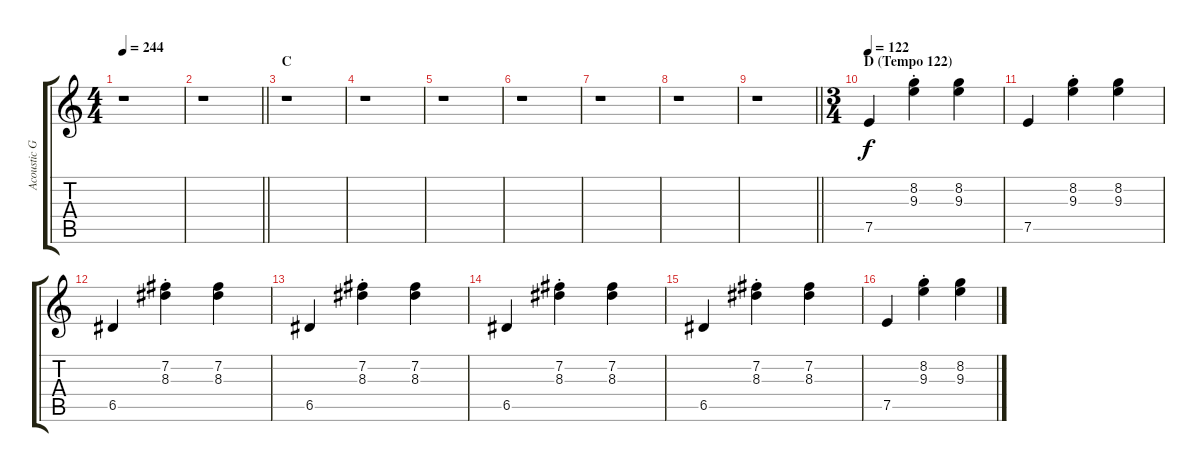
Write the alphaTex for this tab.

\track ("Acoustic Guitar" "Acoustic G") {instrument acousticguitarnylon}
\staff {score tabs}
\tuning (E4 B3 G3 D3 A2 E2) {hide}
\ts (4 4)
\tempo 244
\clef g2
\ks c
r.1{dy f} |
\barLineRight lightlight
r.1 |
\section ("" "C")
r.1 |
r.1 |
r.1 |
r.1 |
r.1 |
r.1 |
\barLineRight lightlight
r.1 |
\ts (3 4)
\section ("" "D (Tempo 122)")
\tempo 122
7.5.4 (8.2 9.3{st}).4 (8.2 9.3).4 |
7.5.4 (8.2 9.3{st}).4 (8.2 9.3).4 |
6.5.4 (7.2 8.3{st}).4 (7.2 8.3).4 |
6.5.4 (7.2 8.3{st}).4 (7.2 8.3).4 |
6.5.4 (7.2 8.3{st}).4 (7.2 8.3).4 |
6.5.4 (7.2 8.3{st}).4 (7.2 8.3).4 |
7.5.4 (8.2 9.3{st}).4 (8.2 9.3).4
